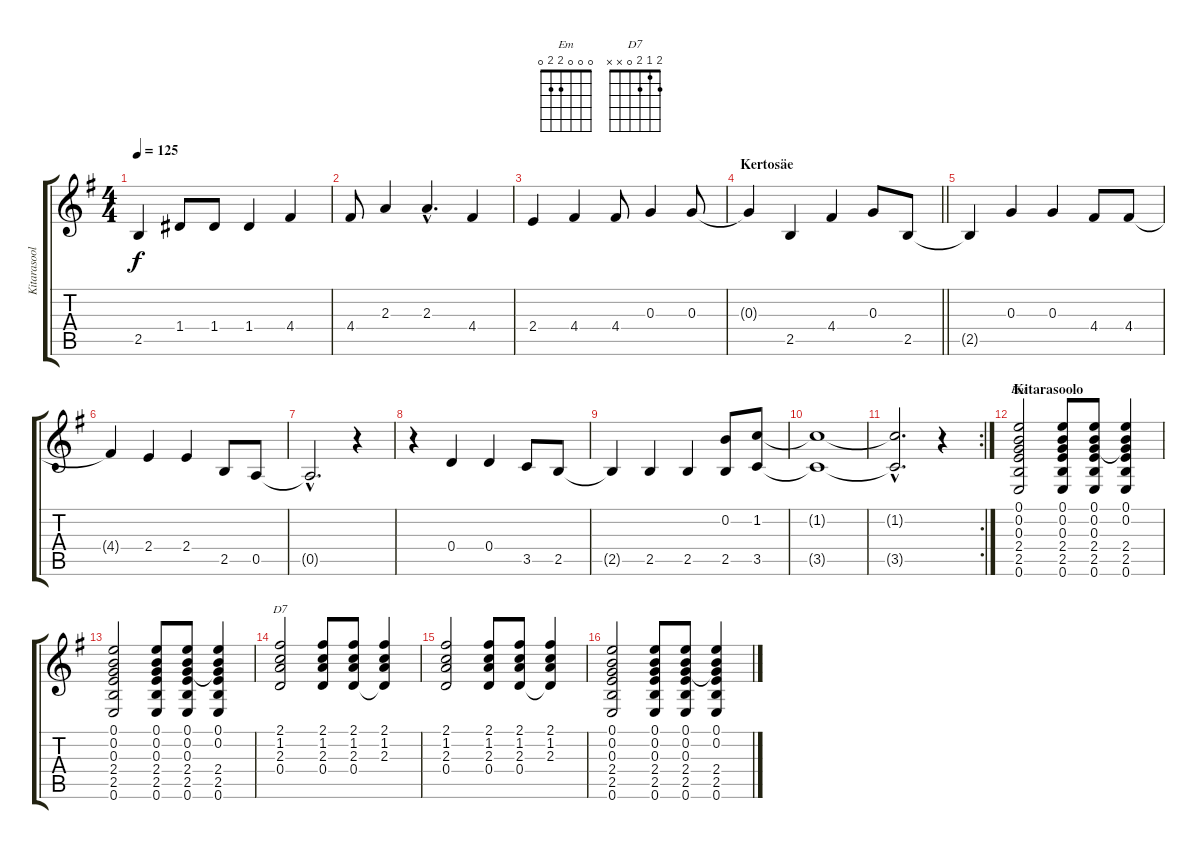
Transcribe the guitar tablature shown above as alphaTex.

\track ("Kitarasooloilu alussa" "Kitarasool") {instrument electricguitarclean}
\staff {score tabs}
\tuning (E4 B3 G3 D3 A2 E2) {hide}
\chord ("Em" 0 0 0 2 2 0)
\chord ("D7" 2 1 2 0 x x)
\ts (4 4)
\tempo 125
\clef g2
\ks g
2.5.4{dy f} 1.4.8 1.4.8 1.4.4 4.4.4 |
4.4.8 2.3.4 2.3{hac}.4{d} 4.4.4 |
2.4.4 4.4.4 4.4.8 0.3.4 0.3.8 |
\section ("" "Kertosäe")
\barLineRight lightlight
0.3{t}.4 2.5.4 4.4.4 0.3.8 2.5.8 |
2.5{t}.4 0.3.4 0.3.4 4.4.8 4.4.8 |
4.4{t}.4 2.4.4 2.4.4 2.5.8 0.5.8 |
0.5{hac t}.2{d} r.4 |
r.4 0.4.4 0.4.4 3.5.8 2.5.8 |
2.5{t}.4 2.5.4 2.5.4 (0.2 2.5).8 (1.2 3.5).8 |
(1.2{t} 3.5{t}).1 |
\rc 2
(1.2{hac t} 3.5{hac t}).2{d} r.4 |
\section ("" "Kitarasoolo")
(0.1 0.2 0.3 2.4 2.5 0.6).2{ch "Em"} (0.1 0.2 0.3 2.4 2.5 0.6).8 (0.1 0.2 0.3 2.4 2.5 0.6).8 (0.1 0.2 0.3{t} 2.4 2.5 0.6).4 |
(0.1 0.2 0.3 2.4 2.5 0.6).2 (0.1 0.2 0.3 2.4 2.5 0.6).8 (0.1 0.2 0.3 2.4 2.5 0.6).8 (0.1 0.2 0.3{t} 2.4 2.5 0.6).4 |
(2.1 1.2 2.3 0.4).2{ch "D7"} (2.1 1.2 2.3 0.4).8 (2.1 1.2 2.3 0.4).8 (2.1 1.2 2.3 0.4{t}).4 |
(2.1 1.2 2.3 0.4).2 (2.1 1.2 2.3 0.4).8 (2.1 1.2 2.3 0.4).8 (2.1 1.2 2.3 0.4{t}).4 |
(0.1 0.2 0.3 2.4 2.5 0.6).2 (0.1 0.2 0.3 2.4 2.5 0.6).8 (0.1 0.2 0.3 2.4 2.5 0.6).8 (0.1 0.2 0.3{t} 2.4 2.5 0.6).4
